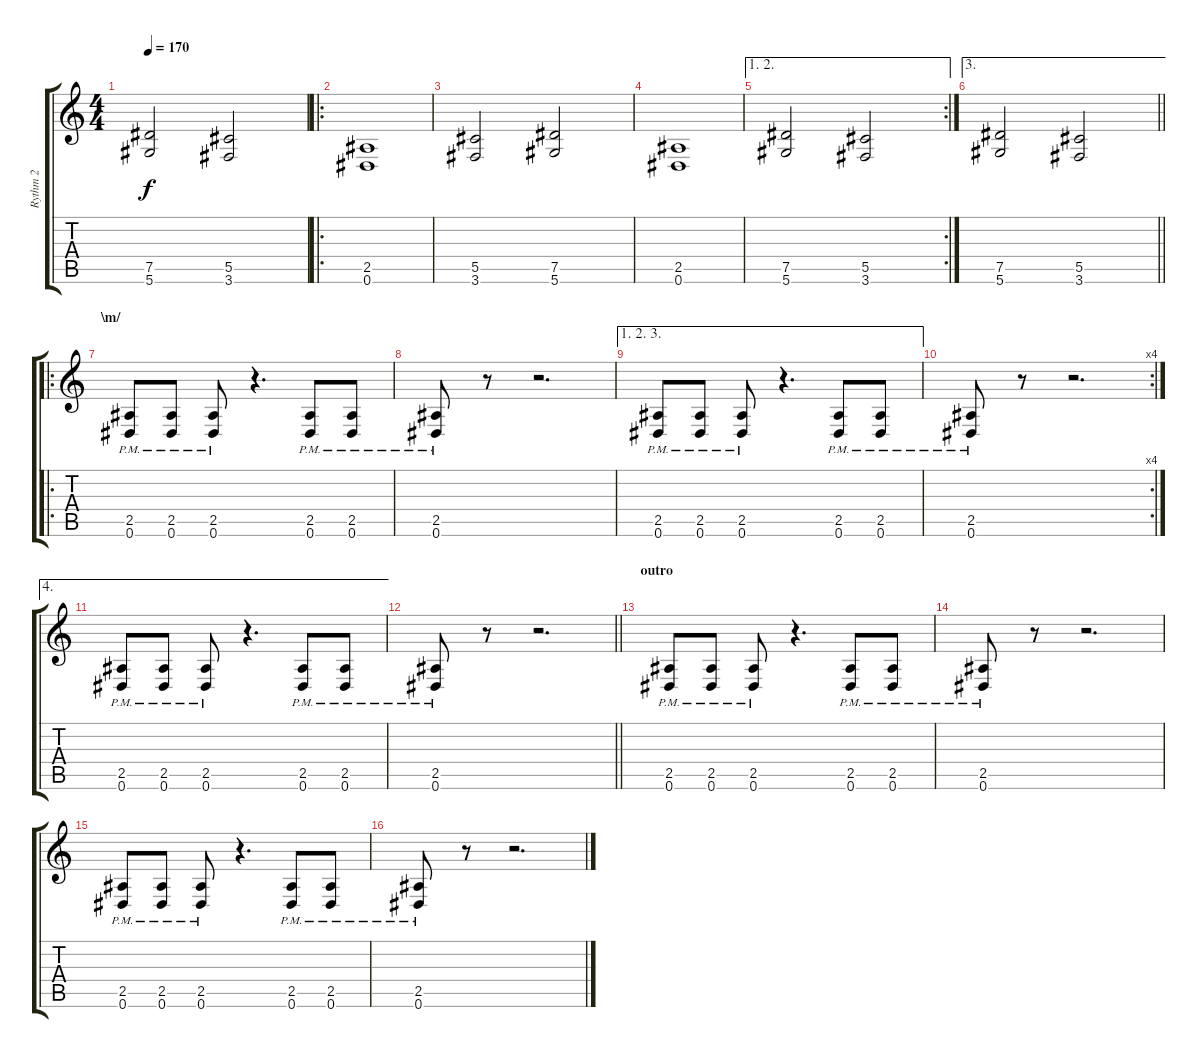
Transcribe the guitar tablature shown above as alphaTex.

\track ("Rythm 2" "Rythm 2") {instrument distortionguitar}
\staff {score tabs}
\tuning (Eb4 Bb3 Gb3 Db3 Ab2 Eb2) {hide}
\ts (4 4)
\tempo 170
\clef g2
\ks c
(7.5 5.6).2{dy f} (5.5 3.6).2 |
\ro
(2.5 0.6).1 |
(5.5 3.6).2 (7.5 5.6).2 |
(2.5 0.6).1 |
\ae (1 2)
\rc 2
(7.5 5.6).2 (5.5 3.6).2 |
\ae 3
\barLineRight lightlight
(7.5 5.6).2 (5.5 3.6).2 |
\ro
\section ("" "\\m/")
(2.5{pm} 0.6{pm}).8 (2.5{pm} 0.6{pm}).8 (2.5{pm} 0.6{pm}).8 r.4{d} (2.5{pm} 0.6{pm}).8 (2.5{pm} 0.6{pm}).8 |
(2.5{pm} 0.6{pm}).8 r.8 r.2{d} |
\ae (1 2 3)
(2.5{pm} 0.6{pm}).8 (2.5{pm} 0.6{pm}).8 (2.5{pm} 0.6{pm}).8 r.4{d} (2.5{pm} 0.6{pm}).8 (2.5{pm} 0.6{pm}).8 |
\rc 4
(2.5{pm} 0.6{pm}).8 r.8 r.2{d} |
\ae 4
(2.5{pm} 0.6{pm}).8 (2.5{pm} 0.6{pm}).8 (2.5{pm} 0.6{pm}).8 r.4{d} (2.5{pm} 0.6{pm}).8 (2.5{pm} 0.6{pm}).8 |
\barLineRight lightlight
(2.5{pm} 0.6{pm}).8 r.8 r.2{d} |
\section ("" "outro")
(2.5{pm} 0.6{pm}).8 (2.5{pm} 0.6{pm}).8 (2.5{pm} 0.6{pm}).8 r.4{d} (2.5{pm} 0.6{pm}).8 (2.5{pm} 0.6{pm}).8 |
(2.5{pm} 0.6{pm}).8 r.8 r.2{d} |
(2.5{pm} 0.6{pm}).8 (2.5{pm} 0.6{pm}).8 (2.5{pm} 0.6{pm}).8 r.4{d} (2.5{pm} 0.6{pm}).8 (2.5{pm} 0.6{pm}).8 |
(2.5{pm} 0.6{pm}).8 r.8 r.2{d}
